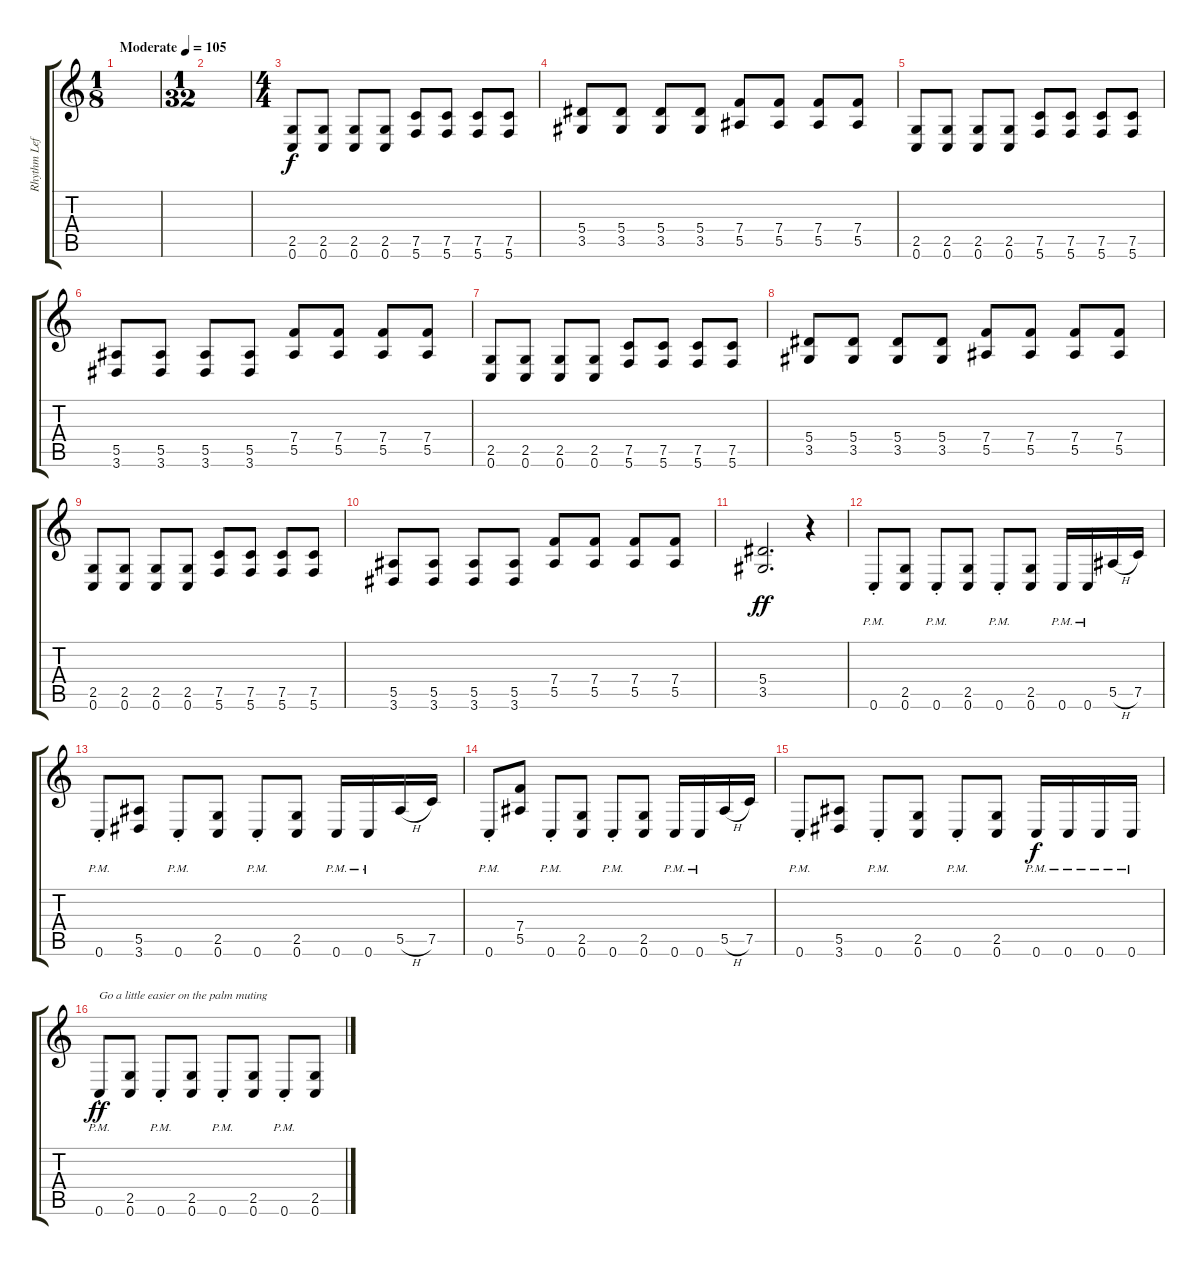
\track ("Rhythm Left" "Rhythm Lef") {instrument distortionguitar}
\staff {score tabs}
\tuning (C4 G3 Eb3 Bb2 F2 C2) {hide}
\ts (1 8)
\tempo (105 "Moderate")
\clef g2
\ks c
|
\ts (1 32)
|
\ts (4 4)
(2.5 0.6).8 (2.5 0.6).8 (2.5 0.6).8 (2.5 0.6).8 (7.5 5.6).8 (7.5 5.6).8 (7.5 5.6).8 (7.5 5.6).8 |
(5.4 3.5).8 (5.4 3.5).8 (5.4 3.5).8 (5.4 3.5).8 (7.4 5.5).8 (7.4 5.5).8 (7.4 5.5).8 (7.4 5.5).8 |
(2.5 0.6).8 (2.5 0.6).8 (2.5 0.6).8 (2.5 0.6).8 (7.5 5.6).8 (7.5 5.6).8 (7.5 5.6).8 (7.5 5.6).8 |
(5.5 3.6).8 (5.5 3.6).8 (5.5 3.6).8 (5.5 3.6).8 (7.4 5.5).8 (7.4 5.5).8 (7.4 5.5).8 (7.4 5.5).8 |
(2.5 0.6).8 (2.5 0.6).8 (2.5 0.6).8 (2.5 0.6).8 (7.5 5.6).8 (7.5 5.6).8 (7.5 5.6).8 (7.5 5.6).8 |
(5.4 3.5).8 (5.4 3.5).8 (5.4 3.5).8 (5.4 3.5).8 (7.4 5.5).8 (7.4 5.5).8 (7.4 5.5).8 (7.4 5.5).8 |
(2.5 0.6).8 (2.5 0.6).8 (2.5 0.6).8 (2.5 0.6).8 (7.5 5.6).8 (7.5 5.6).8 (7.5 5.6).8 (7.5 5.6).8 |
(5.5 3.6).8 (5.5 3.6).8 (5.5 3.6).8 (5.5 3.6).8 (7.4 5.5).8 (7.4 5.5).8 (7.4 5.5).8 (7.4 5.5).8 |
(5.4 3.5).2{d dy ff} r.4 |
0.6{pm st}.8 (2.5 0.6).8 0.6{pm st}.8 (2.5 0.6).8 0.6{pm st}.8 (2.5 0.6).8 0.6{pm}.16 0.6{pm}.16 5.5{h}.16 7.5.16 |
0.6{pm st}.8 (5.5 3.6).8 0.6{pm st}.8 (2.5 0.6).8 0.6{pm st}.8 (2.5 0.6).8 0.6{pm}.16 0.6{pm}.16 5.5{h}.16 7.5.16 |
0.6{pm st}.8 (7.4 5.5).8 0.6{pm st}.8 (2.5 0.6).8 0.6{pm st}.8 (2.5 0.6).8 0.6{pm}.16 0.6{pm}.16 5.5{h}.16 7.5.16 |
0.6{pm st}.8 (5.5 3.6).8 0.6{pm st}.8 (2.5 0.6).8 0.6{pm st}.8 (2.5 0.6).8 0.6{pm}.16{dy f} 0.6{pm}.16 0.6{pm}.16 0.6{pm}.16 |
0.6{pm st}.8{txt "Go a little easier on the palm muting" dy ff} (2.5 0.6).8 0.6{pm st}.8 (2.5 0.6).8 0.6{pm st}.8 (2.5 0.6).8 0.6{pm st}.8 (2.5 0.6).8
